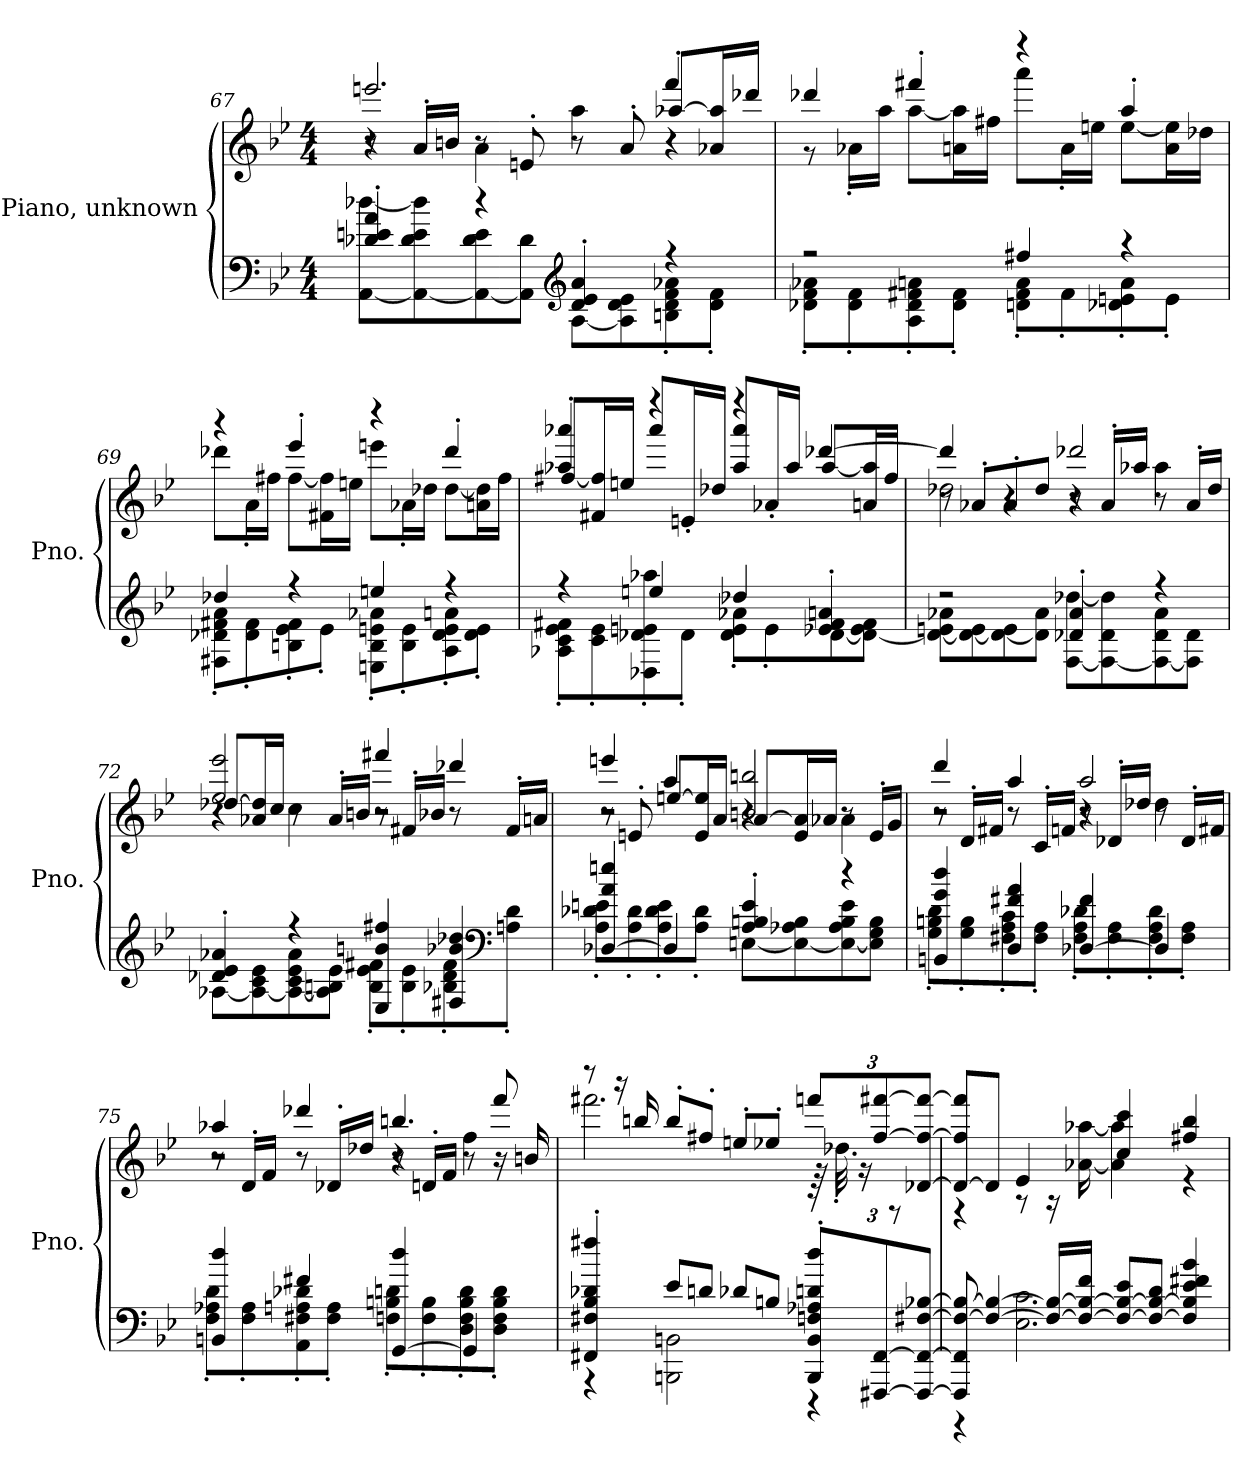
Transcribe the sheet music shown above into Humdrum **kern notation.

**kern	**kern
*part1	*part1
*staff2	*staff1
*I"Piano, unknown	*
*I'Pno.	*
*clefF4	*clefG2
*k[b-e-]	*k[b-e-]
*M4/4	*M4/4
=67	=67
*^	*^
*	*	*	*^
4d-X/' 4en/' 4a/'	[8AA\ [8dd-X\L	2.eeen/	4r	8r
.	8AA\_ 8d-\ 8e\ 8dd-\]	.	.	16a'/LL
.	.	.	.	16bn/JJ
4r	8AA\_ 8d-\ 8e\	.	4a\	8r
.	8AA\] 8d-\J	.	.	8en'/
*clefG2	*	*	*	*
4d-/' 4e/' 4a/'	[8A\L	.	4aa\	8r
.	8A\] 8d-\ 8e\	.	.	8a'/
4r	8Bn\' 8d-\' 8f\' 8a-X\'	4fff'/	4r	[8aa-X/L
.	8d-\' 8f\'J	.	.	16a-X/ 16aa-/]L
.	.	.	.	16ddd-X/JJ
*	*	*	*v	*v
!!LO:LB:g=z
=68	=68	=68	=68
2r	8d-X\' 8f\' 8a-X\'L	4ddd-X/	8r
.	8d-\' 8f\'	.	16a-X'\LL
.	.	.	16aa\JJ
.	8A\' 8d-\' 8f#X\' 8an\'	4fff#X'/	[8aa\L
.	8d-\' 8f#\'J	.	16an\ 16aa\]L
.	.	.	16ff#X\JJ
4ff#X/	8dn\' 8f#\' 8a\'L	4r	8aaa\L
.	8f#'\	.	16a'\L
.	.	.	16een\JJ
4r	8d-X\' 8en\' 8a\'	4aa'/	[8ee\L
.	8e'\J	.	16a\ 16ee\]L
.	.	.	16dd-X\JJ
=69	=69	=69	=69
4dd-X/	8F#X\' 8d-X\' 8f#X\' 8a\'L	4r	8ddd-X\L
.	8d-\' 8f#\'	.	16a'\L
.	.	.	16ff#X\JJ
4r	8Bn\' 8e-\' 8f#\'	4eee-'/	[8ff#\L
.	8e-'\J	.	16f#X\ 16ff#\]L
.	.	.	16een\JJ
4een/	8En\' 8B\' 8en\' 8a-X\'L	4r	8eeen\L
.	8B\' 8e\'	.	16a-X'\L
.	.	.	16dd-X\JJ
4r	8A\' 8d-\' 8e\' 8an\'	4ddd-'/	[8dd-\L
.	8d-\' 8e\'J	.	16an\ 16dd-\]L
.	.	.	16ff#\JJ
!!LO:LB:g=z	!!
=70	=70	=70	=70
4r	8A-X\' 8c\' 8e-\' 8f#X\'L	4aa-X/' 4aaa-X/'	[8ff#X/L
.	8c\' 8e-\'	.	16f#X/ 16ff#/]L
.	.	.	16een/JJ
4een/	8D-X\' 8d-X\' 8en\' 8aa-X\'	4r	8aaa-/L
.	8d-'\J	.	16en'/L
.	.	.	16dd-X/JJ
4dd-X/	8d-\' 8e\' 8a-X\'L	4r	8aa-/ 8aaa-/L
.	8e'\	.	16a-X'/L
.	.	.	16aa-/JJ
4e-X/' 4f#/' 4an/'	[8d-\	[4ddd-X/	[8aa-/L
.	8d-\_ 8e-\ 8f#\J	.	16an/ 16aa-/]L
.	.	.	16ff#/JJ
=71	=71	=71	=71
*	*	*	*^
2r	8d-\_ 8en\ 8a-X\L	4ddd-/]	2dd-X\	8r
.	8d-\_ 8e\	.	.	8a-X'/L
.	8d-\_ 8e\	4r	.	8a-'/
.	8d-\] 8a-\J	.	.	8dd-/J
4d-X/' 4a-/'	[8F\ [8dd-X\L	2ddd-X/	4r	8r
.	8F\_ 8d-\ 8dd-\]	.	.	16a-'/LL
.	.	.	.	16aa-X/JJ
4r	8F\_ 8d-\ 8a-\	.	4aa-\	8r
.	8F\] 8d-\J	.	.	16a-'/LL
.	.	.	.	16dd-/JJ
!!LO:LB:g=z	!!	!!
=72	=72	=72	=72	=72
4d-X/' 4e-/' 4a-X/'	[8A-X\L	2ee-/ 2eee-/	4r	[8dd-X/L
.	8A-\_ 8c\ 8e-\	.	.	16a-X/ 16dd-/]L
.	.	.	.	16cc/JJ
4r	8A-\_ 8c\ 8e-\ 8a-\	.	4cc\	8r
.	8A-\] 8Bn\ 8e-\J	.	.	16a-'/LL
.	.	.	.	16bn/JJ
4E-/ 4bn/ 4ff#X/	8B\' 8e-\' 8f#X\'L	4fff#X/	2r	8r
.	8B\' 8e-\'	.	.	16f#X'/LL
.	.	.	.	16b-X/JJ
4F#X/ 4b-X/ 4dd-X/	8B-X\' 8d-\' 8f#\'	4ddd-X/	.	8r
*clefF4	*	*	*	*
.	8An\' 8d-\'J	.	.	16f#'/LL
.	.	.	.	16an/JJ
=73	=73	=73	=73	=73
[4D-X/ 4a/ 4een/	8A\' 8d-X\' 8en\'L	4eeen/	2r	8r
.	8A\' 8d-\'	.	.	8en'/
4D-/]	8A\' 8d-\' 8e\'	4aa/	.	[8een/L
.	8A\' 8d-\'J	.	.	16e/ 16ee/]L
.	.	.	.	16a/JJ
4A/' 4Bn/' 4e/'	[8En\L	2bn/ 2bbn/	4r	[8a/L
.	8E\_ 8A-X\ 8B\	.	.	16e/ 16a/]L
.	.	.	.	16a-X/JJ
4r	8E\_ 8A-\ 8B\ 8e\	.	4a-\	8r
.	8E\] 8G\ 8B\J	.	.	16e'/LL
.	.	.	.	16g/JJ
!!LO:LB:g=z	!!	!!
=74	=74	=74	=74	=74
4BBn/ 4g/ 4dd/	8G\' 8Bn\' 8d\'L	4ddd/	2r	8r
.	8G\' 8B\'	.	.	16d'/LL
.	.	.	.	16f#X/JJ
4D/ 4f#X/ 4a/	8F#X\' 8A\' 8c\'	4aa/	.	8r
.	8F#\' 8A\'J	.	.	16c'/LL
.	.	.	.	16fn/JJ
[4D-X/ 4f#/	8F#\' 8A\' 8d-X\'L	2aa/	4r	8r
.	8F#\' 8A\'	.	.	16d-X'/LL
.	.	.	.	16dd-X/JJ
4D-/]	8F#\' 8A\' 8d-\'	.	4dd-\	8r
.	8F#\' 8A\'J	.	.	16d-'/LL
.	.	.	.	16f#X/JJ
=75	=75	=75	=75	=75
4BBn/ 4dd/	8F\' 8A-X\' 8d\'L	4aa-X/	2r	8r
.	8F\' 8A-\'	.	.	16d'/LL
.	.	.	.	16f/JJ
4f#X/	8AA\' 8F#X\' 8An\' 8d-X\'	4ddd-X/	.	8r
.	8F#\' 8A\'J	.	.	16d-X'/LL
.	.	.	.	16dd-X/JJ
[4GG/ 4dd/	8Fn\' 8Bn\' 8dn\'L	4.bbn/	4r	8r
.	8F\' 8B\'	.	.	16dn'/LL
.	.	.	.	16f/JJ
4GG/]	8D\' 8F\' 8B\' 8d\'	.	4ff\	8r
.	8D\' 8F\' 8B\' 8d\'J	8fff/	.	16r
.	.	.	.	16bn/
*	*	*	*v	*v
!!LO:LB:g=z
=76	=76	=76	=76
4FF#X/' 4F#X/' 4B-/' 4d-X/' 4ff#X/'	4r	8r	2.fff#X\
.	.	16r	.
.	.	16bbn/	.
8e-/L	2BBBn\ 2BBn\	8bb'/L	.
8dn/J	.	8ff#X'/J	.
8d-X/L	.	8een'/L	.
8Bn/J	.	8ee-X'/J	.
*Xbrackettup	*	*Xbrackettup	*
12BBB/' 12BB/' 12Fn/' 12A-X/' 12dn/' 12dd/'L	4r	12fffn/L	64r
.	.	.	32.dd-X'\
.	.	.	16r
[12FFF#X/ [12FF#/	.	[12ff#/ [12fff#X/	.
.	.	.	8r
12FFF#/_ 12FF#/_ [12F#X/ [12B-X/J	.	[12d-X/ 12ff#/_ 12fff#/_J	.
=77	=77	=77	=77
8FFF#/] 8FF#/] 8F#/_ 8B-/_	4r	8d-/_ 8ff#/] 8fff#/]L	4r
4F#/_ 4B-/_	.	8d-/J]	.
.	2.E-\ 2.c\	4e-/	8r
16F#/_ 16B-/_LL	.	.	16r
16F#/_ 16B-/_ 16f/JJ	.	.	[16a-X\ [16aa-X\
8F#/_ 8B-/_ 8e-/L	.	4cc/ 4ccc/	4a-\] 4aa-\]
8F#/_ 8B-/_ 8d/J	.	.	.
4F#/] 4B-/] 4e-/ 4f#X/ 4b-/	.	4ff#X/ 4bb-/	4r
*v	*v	*	*
*	*v	*v
=	=
*-	*-
